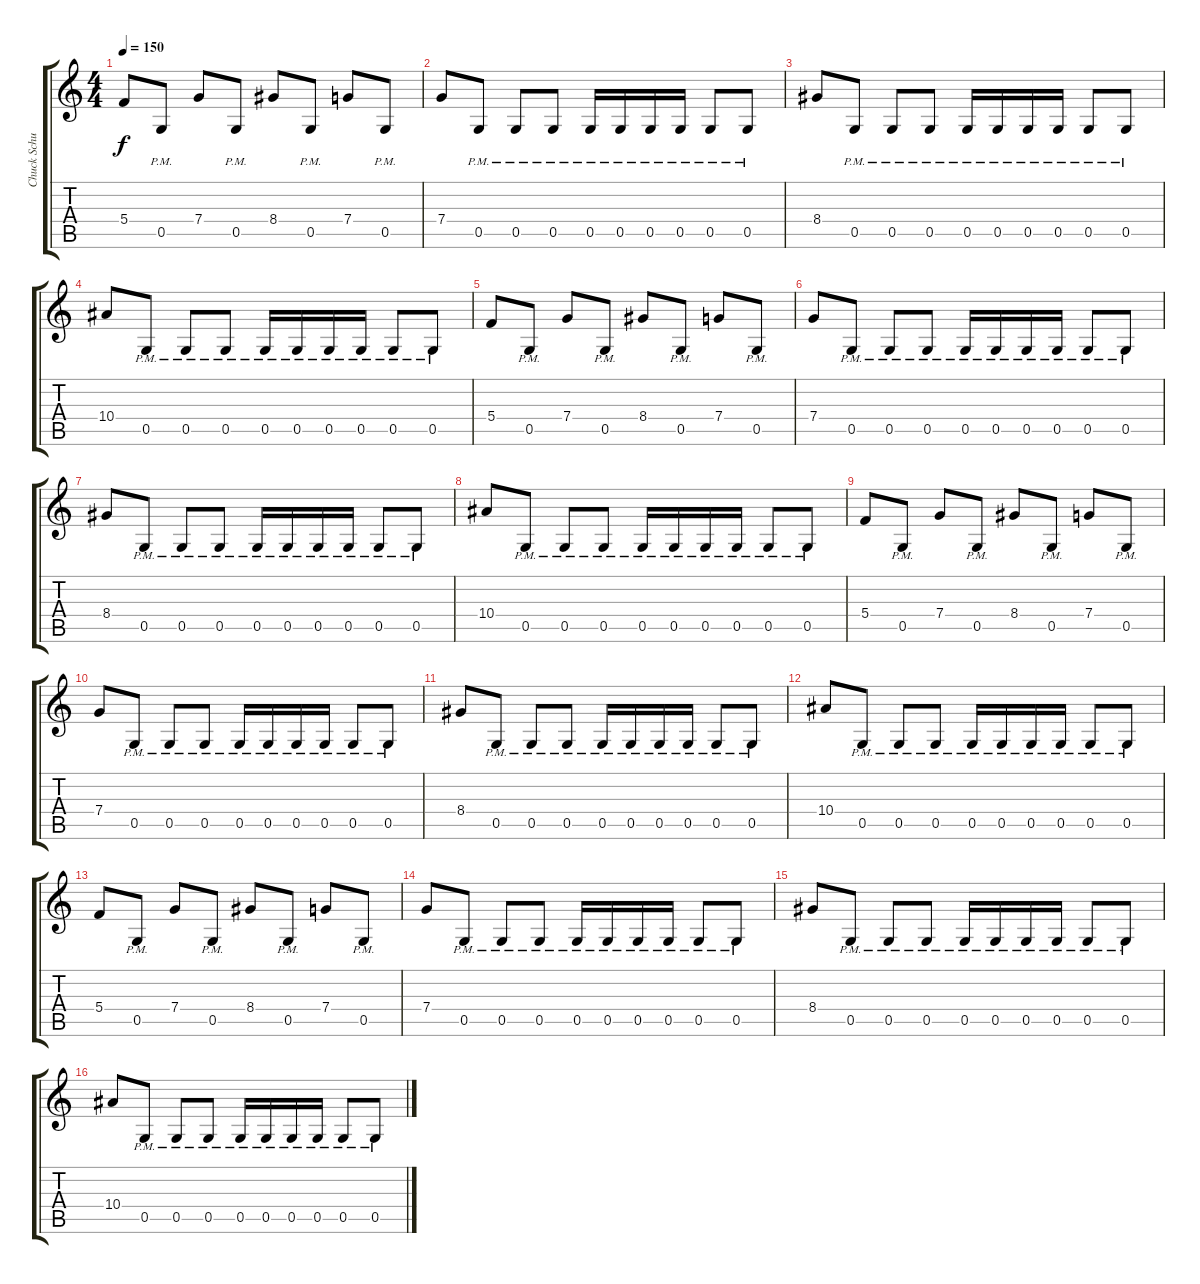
\track ("Chuck Schuldiner Rhytmn" "Chuck Schu") {instrument distortionguitar}
\staff {score tabs}
\tuning (D4 A3 F3 C3 G2 D2) {hide}
\ts (4 4)
\tempo 150
\clef g2
\ks c
5.4.8{dy f} 0.5{pm}.8 7.4.8 0.5{pm}.8 8.4.8 0.5{pm}.8 7.4.8 0.5{pm}.8 |
7.4.8 0.5{pm}.8 0.5{pm}.8 0.5{pm}.8 0.5{pm}.16 0.5{pm}.16 0.5{pm}.16 0.5{pm}.16 0.5{pm}.8 0.5{pm}.8 |
8.4.8 0.5{pm}.8 0.5{pm}.8 0.5{pm}.8 0.5{pm}.16 0.5{pm}.16 0.5{pm}.16 0.5{pm}.16 0.5{pm}.8 0.5{pm}.8 |
10.4.8 0.5{pm}.8 0.5{pm}.8 0.5{pm}.8 0.5{pm}.16 0.5{pm}.16 0.5{pm}.16 0.5{pm}.16 0.5{pm}.8 0.5{pm}.8 |
5.4.8 0.5{pm}.8 7.4.8 0.5{pm}.8 8.4.8 0.5{pm}.8 7.4.8 0.5{pm}.8 |
7.4.8 0.5{pm}.8 0.5{pm}.8 0.5{pm}.8 0.5{pm}.16 0.5{pm}.16 0.5{pm}.16 0.5{pm}.16 0.5{pm}.8 0.5{pm}.8 |
8.4.8 0.5{pm}.8 0.5{pm}.8 0.5{pm}.8 0.5{pm}.16 0.5{pm}.16 0.5{pm}.16 0.5{pm}.16 0.5{pm}.8 0.5{pm}.8 |
10.4.8 0.5{pm}.8 0.5{pm}.8 0.5{pm}.8 0.5{pm}.16 0.5{pm}.16 0.5{pm}.16 0.5{pm}.16 0.5{pm}.8 0.5{pm}.8 |
5.4.8 0.5{pm}.8 7.4.8 0.5{pm}.8 8.4.8 0.5{pm}.8 7.4.8 0.5{pm}.8 |
7.4.8 0.5{pm}.8 0.5{pm}.8 0.5{pm}.8 0.5{pm}.16 0.5{pm}.16 0.5{pm}.16 0.5{pm}.16 0.5{pm}.8 0.5{pm}.8 |
8.4.8 0.5{pm}.8 0.5{pm}.8 0.5{pm}.8 0.5{pm}.16 0.5{pm}.16 0.5{pm}.16 0.5{pm}.16 0.5{pm}.8 0.5{pm}.8 |
10.4.8 0.5{pm}.8 0.5{pm}.8 0.5{pm}.8 0.5{pm}.16 0.5{pm}.16 0.5{pm}.16 0.5{pm}.16 0.5{pm}.8 0.5{pm}.8 |
5.4.8 0.5{pm}.8 7.4.8 0.5{pm}.8 8.4.8 0.5{pm}.8 7.4.8 0.5{pm}.8 |
7.4.8 0.5{pm}.8 0.5{pm}.8 0.5{pm}.8 0.5{pm}.16 0.5{pm}.16 0.5{pm}.16 0.5{pm}.16 0.5{pm}.8 0.5{pm}.8 |
8.4.8 0.5{pm}.8 0.5{pm}.8 0.5{pm}.8 0.5{pm}.16 0.5{pm}.16 0.5{pm}.16 0.5{pm}.16 0.5{pm}.8 0.5{pm}.8 |
10.4.8 0.5{pm}.8 0.5{pm}.8 0.5{pm}.8 0.5{pm}.16 0.5{pm}.16 0.5{pm}.16 0.5{pm}.16 0.5{pm}.8 0.5{pm}.8
